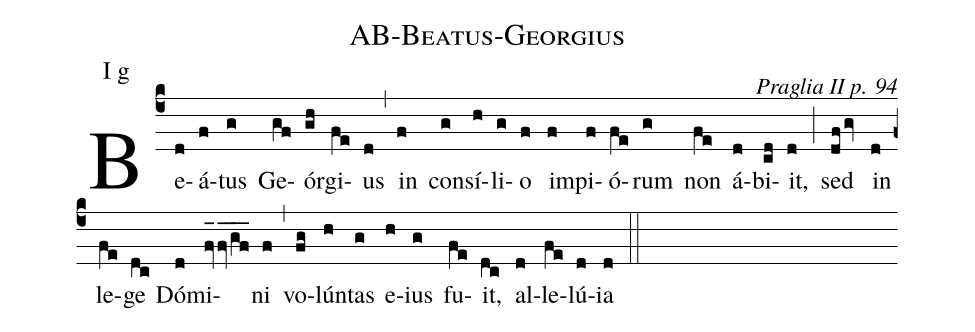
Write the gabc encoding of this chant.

name: AB-Beatus-Georgius;
commentary: Praglia II p. 94;
annotation: I g;
%%
(c4) Be(d)á(f)tus(g) Ge(gf)ór(gh)gi(fe)us(d) (,) in(f) con(g)sí(h)li(g)o(f) im(f)pi(f)ó(fe)rum(g) non(fe) á(d)bi(cd)it,(d) (;) sed(dfgv) in(d) le(fe)ge(dc) Dó(d)mi(fv_fv_gf__)ni(f) (,) vo(fg)lún(h)tas(g) e(h)ius(g) fu(fe)it,(dc) al(d)le(fe)lú(d)ia(d) (::)
